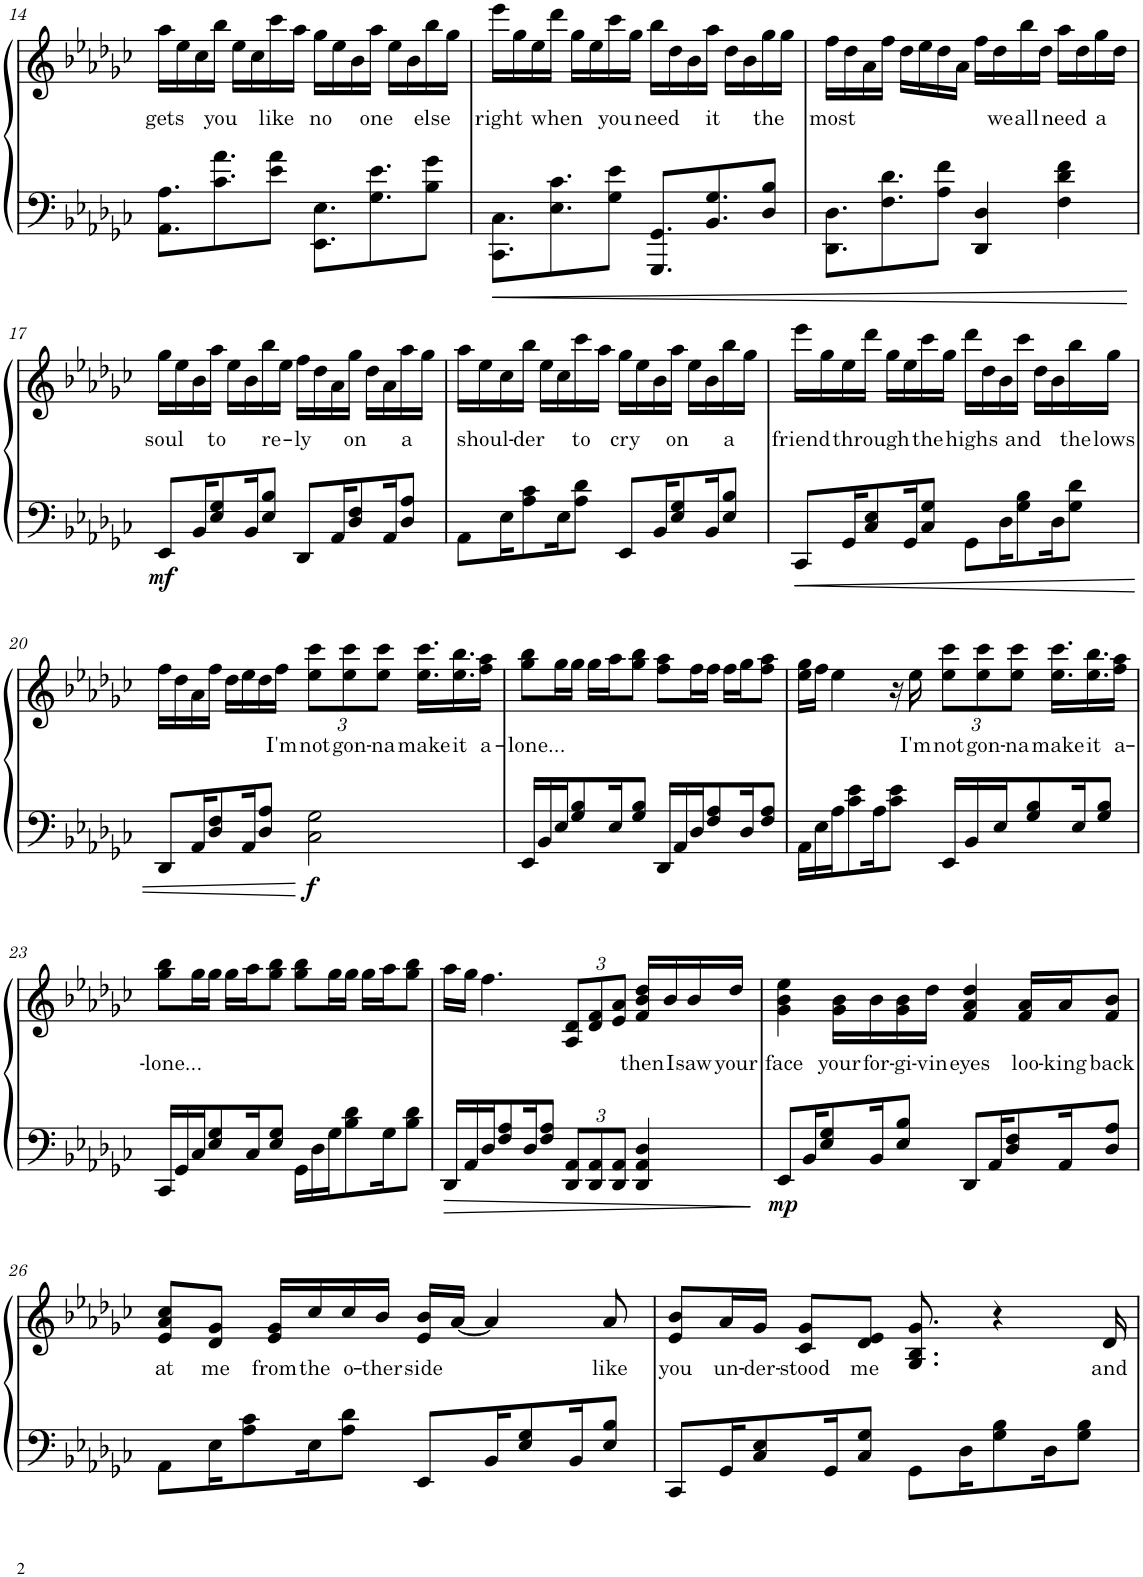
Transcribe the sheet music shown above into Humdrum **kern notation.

**kern	**kern	**text	**dynam
*part1	*part1	*part1	*part1
*staff2	*staff1	*staff1	*staff1/2
*I"Piano	*	*	*
*I'Pno.	*	*	*
!!LO:PB:g=z
*clefF4	*clefG2	*	*
*k[b-e-a-d-g-c-]	*k[b-e-a-d-g-c-]	*	*
*M4/4	*M4/4	*	*
=14	=14	=14	=14
!	!	!LO:LY:b	!
8.AA-\ 8.A-\L	16aa-\LL	gets	.
.	16ee-\	.	.
.	16cc-\	.	.
!	!	!LO:LY:b	!
8.c-\ 8.a-\	16bb-\JJ	you	.
.	16ee-\LL	.	.
.	16cc-\	.	.
!	!	!LO:LY:b	!
8e-\ 8a-\J	16ccc-\	like	.
.	16aa-\JJ	.	.
!	!	!LO:LY:b	!
8.EE-\ 8.E-\L	16gg-\LL	no	.
.	16ee-\	.	.
.	16b-\	.	.
!	!	!LO:LY:b	!
8.G-\ 8.e-\	16aa-\JJ	one	.
.	16ee-\LL	.	.
.	16b-\	.	.
!	!	!LO:LY:b	!
8B-\ 8g-\J	16bb-\	else	.
.	16gg-\JJ	.	.
=15	=15	=15	=15
!	!	!LO:LY:b	!
8.CC-\ 8.C-\L	16eee-\LL	right	.
.	16gg-\	.	.
.	16ee-\	.	.
!	!	!LO:LY:b	!
8.E-\ 8.c-\	16ddd-\JJ	when	.
.	16gg-\LL	.	.
.	16ee-\	.	.
!	!	!LO:LY:b	!
8G-\ 8e-\J	16ccc-\	you	.
.	16gg-\JJ	.	.
!	!	!LO:LY:b	!
8.GGG-/ 8.GG-/L	16bb-\LL	need	.
.	16dd-\	.	.
.	16b-\	.	.
!	!	!LO:LY:b	!
8.BB-/ 8.G-/	16aa-\JJ	it	.
.	16dd-\LL	.	.
.	16b-\	.	.
!	!	!LO:LY:b	!
8D-/ 8B-/J	16gg-\	the	.
.	16gg-\JJ	.	.
=16	=16	=16	=16
!	!	!LO:LY:b	!
8.DD-\ 8.D-\L	16ff\LL	most	.
.	16dd-\	.	.
.	16a-\	.	.
8.F\ 8.d-\	16ff\JJ	.	.
.	16dd-\LL	.	.
.	16ee-\	.	.
8A-\ 8f\J	16dd-\	.	.
.	16a-\JJ	.	.
4DD-/ 4D-/	16ff\LL	.	.
!	!	!LO:LY:b	!
.	16dd-\	we	.
!	!	!LO:LY:b	!
.	16bb-\	all	.
.	16dd-\JJ	.	.
!	!	!LO:LY:b	!
4F\ 4d-\ 4f\	16aa-\LL	need	.
.	16dd-\	.	.
!	!	!LO:LY:b	!
.	16gg-\	a	.
.	16dd-\JJ	.	.
!!LO:LB:g=z
=17	=17	=17	=17
!	!	!LO:LY:b	!LO:DY:b=2
8EE-/L	16gg-\LL	soul	mf
.	16ee-\	.	.
16BB-/K	16b-\	.	.
!	!	!LO:LY:b	!
8E-/ 8G-/	16aa-\JJ	to	.
.	16ee-\LL	.	.
16BB-/K	16b-\	.	.
!	!	!LO:LY:b	!
8E-/ 8B-/J	16bb-\	re-	.
.	16ee-\JJ	.	.
!	!	!LO:LY:b	!
8DD-/L	16ff\LL	-ly	.
.	16dd-\	.	.
16AA-/K	16a-\	.	.
!	!	!LO:LY:b	!
8D-/ 8F/	16gg-\JJ	on	.
.	16dd-\LL	.	.
16AA-/K	16a-\	.	.
!	!	!LO:LY:b	!
8D-/ 8A-/J	16aa-\	a	.
.	16gg-\JJ	.	.
=18	=18	=18	=18
!	!	!LO:LY:b	!
8AA-\L	16aa-\LL	shoul-	.
.	16ee-\	.	.
16E-\K	16cc-\	.	.
!	!	!LO:LY:b	!
8A-\ 8c-\	16bb-\JJ	-der	.
.	16ee-\LL	.	.
16E-\K	16cc-\	.	.
!	!	!LO:LY:b	!
8A-\ 8d-\J	16ccc-\	to	.
.	16aa-\JJ	.	.
!	!	!LO:LY:b	!
8EE-/L	16gg-\LL	cry	.
.	16ee-\	.	.
16BB-/K	16b-\	.	.
!	!	!LO:LY:b	!
8E-/ 8G-/	16aa-\JJ	on	.
.	16ee-\LL	.	.
16BB-/K	16b-\	.	.
!	!	!LO:LY:b	!
8E-/ 8B-/J	16bb-\	a	.
.	16gg-\JJ	.	.
=19	=19	=19	=19
!	!	!LO:LY:b	!
8CC-/L	16eee-\LL	friend	.
.	16gg-\	.	.
16GG-/K	16ee-\	.	.
!	!	!LO:LY:b	!
8C-/ 8E-/	16ddd-\JJ	through	.
.	16gg-\LL	.	.
16GG-/K	16ee-\	.	.
!	!	!LO:LY:b	!
8C-/ 8G-/J	16ccc-\	the	.
.	16gg-\JJ	.	.
!	!	!LO:LY:b	!
8GG-\L	16ddd-\LL	highs	.
.	16dd-\	.	.
16D-\K	16b-\	.	.
!	!	!LO:LY:b	!
8G-\ 8B-\	16ccc-\JJ	and	.
.	16dd-\LL	.	.
16D-\K	16b-\	.	.
!	!	!LO:LY:b	!
8G-\ 8d-\J	16bb-\	the	.
!	!	!LO:LY:b	!
.	16gg-\JJ	lows	.
!!LO:LB:g=z
=20	=20	=20	=20
8DD-/L	16ff\LL	.	.
.	16dd-\	.	.
16AA-/K	16a-\	.	.
8D-/ 8F/	16ff\JJ	.	.
.	16dd-\LL	.	.
16AA-/K	16ee-\	.	.
8D-/ 8A-/J	16dd-\	.	.
!	!	!LO:LY:b	!
.	16ff\JJ	I'm	.
*	*Xbrackettup	*	*
!	!	!LO:LY:b	!LO:DY:b=2
2C-\ 2G-\	12ee-\ 12ccc-\L	not	f
!	!	!LO:LY:b	!
.	12ee-\ 12ccc-\	gon-	.
!	!	!LO:LY:b	!
.	12ee-\ 12ccc-\J	-na	.
!	!	!LO:LY:b	!
.	16.ee-\ 16.ccc-\LL	make	.
!	!	!LO:LY:b	!
.	16.ee-\ 16.bb-\	it	.
!	!	!LO:LY:b	!
.	16ff\ 16aa-\JJ	a-	.
=21	=21	=21	=21
!	!	!LO:LY:b	!
16EE-/LL	8gg-\ 8bb-\L	-lone...	.
16BB-/	.	.	.
16E-/J	16gg-\L	.	.
8G-/ 8B-/	16gg-\JJ	.	.
.	16gg-\LL	.	.
16E-/K	16aa-\J	.	.
8G-/ 8B-/J	8gg-\ 8bb-\J	.	.
16DD-/LL	8ff\ 8aa-\L	.	.
16AA-/	.	.	.
16D-/J	16ff\L	.	.
8F/ 8A-/	16ff\JJ	.	.
.	16ff\LL	.	.
16D-/K	16gg-\J	.	.
8F/ 8A-/J	8ff\ 8aa-\J	.	.
=22	=22	=22	=22
16AA-\LL	16ee-\ 16gg-\LL	.	.
16E-\	16ff\JJ	.	.
16A-\J	4ee-\	.	.
8c-\ 8e-\	.	.	.
16A-\K	.	.	.
8c-\ 8e-\J	16r	.	.
!	!	!LO:LY:b	!
.	16ee-\	I'm	.
!	!	!LO:LY:b	!
16EE-/LL	12ee-\ 12ccc-\L	not	.
16BB-/	.	.	.
!	!	!LO:LY:b	!
.	12ee-\ 12ccc-\	gon-	.
16E-/J	.	.	.
!	!	!LO:LY:b	!
.	12ee-\ 12ccc-\J	-na	.
8G-/ 8B-/	.	.	.
!	!	!LO:LY:b	!
.	16.ee-\ 16.ccc-\LL	make	.
16E-/K	.	.	.
!	!	!LO:LY:b	!
.	16.ee-\ 16.bb-\	it	.
8G-/ 8B-/J	.	.	.
!	!	!LO:LY:b	!
.	16ff\ 16aa-\JJ	a-	.
!!LO:LB:g=z
=23	=23	=23	=23
!	!	!LO:LY:b	!
16CC-/LL	8gg-\ 8bb-\L	-lone...	.
16GG-/	.	.	.
16C-/J	16gg-\L	.	.
8E-/ 8G-/	16gg-\JJ	.	.
.	16gg-\LL	.	.
16C-/K	16aa-\J	.	.
8E-/ 8G-/J	8gg-\ 8bb-\J	.	.
16GG-\LL	8gg-\ 8bb-\L	.	.
16D-\	.	.	.
16G-\J	16gg-\L	.	.
8B-\ 8d-\	16gg-\JJ	.	.
.	16gg-\LL	.	.
16G-\K	16aa-\J	.	.
8B-\ 8d-\J	8gg-\ 8bb-\J	.	.
=24	=24	=24	=24
16DD-/LL	16aa-\LL	.	.
16AA-/	16gg-\JJ	.	.
16D-/J	4.ff\	.	.
8F/ 8A-/	.	.	.
16D-/K	.	.	.
8F/ 8A-/J	.	.	.
*Xbrackettup	*	*	*
12DD-/ 12AA-/L	12A-/ 12d-/L	.	.
12DD-/ 12AA-/	12d-/ 12f/	.	.
12DD-/ 12AA-/J	12e-/ 12a-/J	.	.
!	!	!LO:LY:b	!
4DD-/ 4AA-/ 4D-/	16f/ 16b-/ 16dd-/LL	then	.
!	!	!LO:LY:b	!
.	16b-/	I	.
!	!	!LO:LY:b	!
.	16b-/	saw	.
!	!	!LO:LY:b	!
.	16dd-/JJ	your	.
=25	=25	=25	=25
!	!	!LO:LY:b	!LO:DY:b=2
8EE-/L	4g-\ 4b-\ 4ee-\	face	mp
16BB-/K	.	.	.
8E-/ 8G-/	.	.	.
!	!	!LO:LY:b	!
.	16g-\ 16b-\LL	your	.
!	!	!LO:LY:b	!
16BB-/K	16b-\	for-	.
!	!	!LO:LY:b	!
8E-/ 8B-/J	16g-\ 16b-\	-gi-	.
!	!	!LO:LY:b	!
.	16dd-\JJ	-vin	.
!	!	!LO:LY:b	!
8DD-/L	4f/ 4a-/ 4dd-/	eyes	.
16AA-/K	.	.	.
8D-/ 8F/	.	.	.
!	!	!LO:LY:b	!
.	16f/ 16a-/LL	loo-	.
!	!	!LO:LY:b	!
16AA-/K	16a-/J	-king	.
!	!	!LO:LY:b	!
8D-/ 8A-/J	8f/ 8b-/J	back	.
!!LO:LB:g=z
=26	=26	=26	=26
!	!	!LO:LY:b	!
8AA-\L	8e-/ 8a-/ 8cc-/L	at	.
!	!	!LO:LY:b	!
16E-\K	8d-/ 8g-/J	me	.
8A-\ 8c-\	.	.	.
!	!	!LO:LY:b	!
.	16e-/ 16g-/LL	from	.
!	!	!LO:LY:b	!
16E-\K	16cc-/	the	.
!	!	!LO:LY:b	!
8A-\ 8d-\J	16cc-/	o-	.
!	!	!LO:LY:b	!
.	16b-/JJ	-ther	.
!	!	!LO:LY:b	!
8EE-/L	16e-/ 16b-/LL	side	.
.	[16a-/JJ	.	.
16BB-/K	4a-/]	.	.
8E-/ 8G-/	.	.	.
16BB-/K	.	.	.
!	!	!LO:LY:b	!
8E-/ 8B-/J	8a-/	like	.
=27	=27	=27	=27
!	!	!LO:LY:b	!
8CC-/L	8e-/ 8b-/L	you	.
!	!	!LO:LY:b	!
16GG-/K	16a-/L	un-	.
!	!	!LO:LY:b	!
8C-/ 8E-/	16g-/JJ	-der-	.
!	!	!LO:LY:b	!
.	8c-/ 8g-/L	-stood	.
16GG-/K	.	.	.
!	!	!LO:LY:b	!
8C-/ 8G-/J	8d-/ 8e-/J	me	.
8GG-\L	8.G-/ 8.B-/ 8.g-/	.	.
16D-\K	.	.	.
8G-\ 8B-\	4r	.	.
16D-\K	.	.	.
8G-\ 8B-\J	.	.	.
!	!	!LO:LY:b	!
.	16d-/	and	.
=	=	=	=
*-	*-	*-	*-
